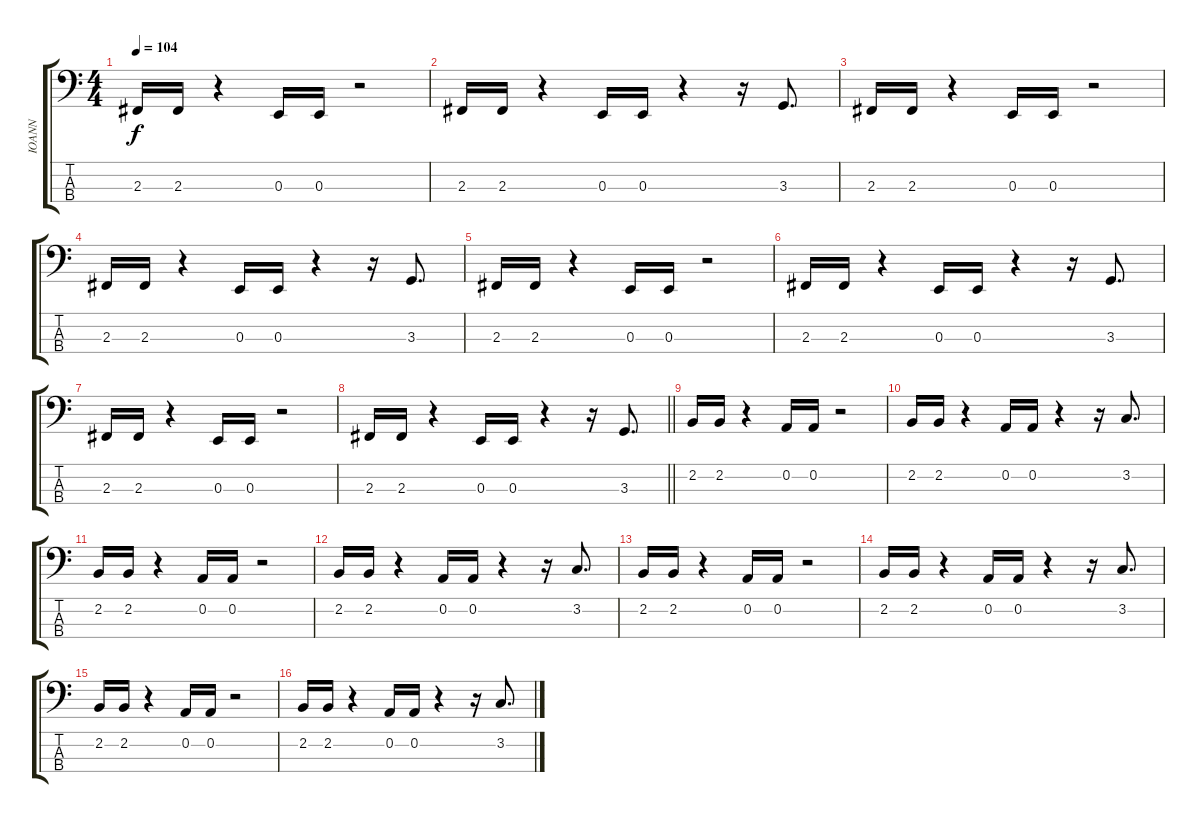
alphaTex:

\track ("IOANN" "IOANN") {instrument slapbass2}
\staff {score tabs}
\tuning (D2 A1 E1 B0) {hide}
\ts (4 4)
\tempo 104
\clef f4
\ks c
2.3.16{dy f} 2.3.16 r.4 0.3.16 0.3.16 r.2 |
2.3.16 2.3.16 r.4 0.3.16 0.3.16 r.4 r.16 3.3.8{d} |
2.3.16 2.3.16 r.4 0.3.16 0.3.16 r.2 |
2.3.16 2.3.16 r.4 0.3.16 0.3.16 r.4 r.16 3.3.8{d} |
2.3.16 2.3.16 r.4 0.3.16 0.3.16 r.2 |
2.3.16 2.3.16 r.4 0.3.16 0.3.16 r.4 r.16 3.3.8{d} |
2.3.16 2.3.16 r.4 0.3.16 0.3.16 r.2 |
\barLineRight lightlight
2.3.16 2.3.16 r.4 0.3.16 0.3.16 r.4 r.16 3.3.8{d} |
2.2.16 2.2.16 r.4 0.2.16 0.2.16 r.2 |
2.2.16 2.2.16 r.4 0.2.16 0.2.16 r.4 r.16 3.2.8{d} |
2.2.16 2.2.16 r.4 0.2.16 0.2.16 r.2 |
2.2.16 2.2.16 r.4 0.2.16 0.2.16 r.4 r.16 3.2.8{d} |
2.2.16 2.2.16 r.4 0.2.16 0.2.16 r.2 |
2.2.16 2.2.16 r.4 0.2.16 0.2.16 r.4 r.16 3.2.8{d} |
2.2.16 2.2.16 r.4 0.2.16 0.2.16 r.2 |
2.2.16 2.2.16 r.4 0.2.16 0.2.16 r.4 r.16 3.2.8{d}
